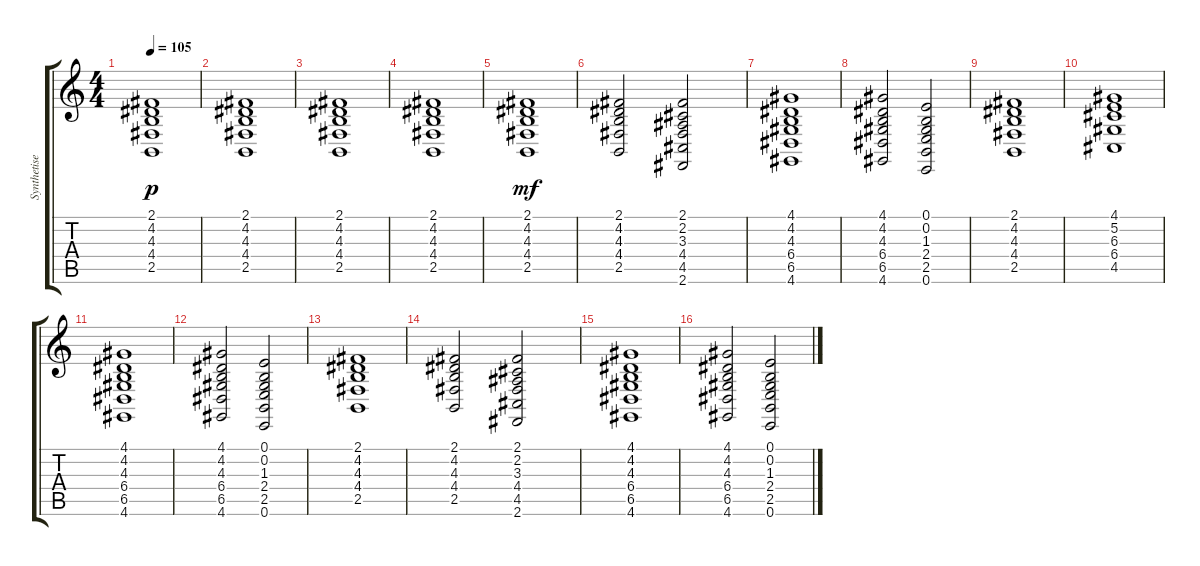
\track ("Synthetiser" "Synthetise") {instrument pad2warm}
\staff {score tabs}
\tuning (E4 B3 G3 D3 A2 E2) {hide}
\ts (4 4)
\tempo 105
\clef g2
\ks c
(2.1 4.2 4.3 4.4 2.5).1{dy p} |
(2.1 4.2 4.3 4.4 2.5).1 |
(2.1 4.2 4.3 4.4 2.5).1 |
(2.1 4.2 4.3 4.4 2.5).1 |
(2.1 4.2 4.3 4.4 2.5).1{dy mf} |
(2.1 4.2 4.3 4.4 2.5).2 (2.1 2.2 3.3 4.4 4.5 2.6).2 |
(4.1 4.2 4.3 6.4 6.5 4.6).1 |
(4.1 4.2 4.3 6.4 6.5 4.6).2 (0.1 0.2 1.3 2.4 2.5 0.6).2 |
(2.1 4.2 4.3 4.4 2.5).1 |
(4.1 5.2 6.3 6.4 4.5).1 |
(4.1 4.2 4.3 6.4 6.5 4.6).1 |
(4.1 4.2 4.3 6.4 6.5 4.6).2 (0.1 0.2 1.3 2.4 2.5 0.6).2 |
(2.1 4.2 4.3 4.4 2.5).1 |
(2.1 4.2 4.3 4.4 2.5).2 (2.1 2.2 3.3 4.4 4.5 2.6).2 |
(4.1 4.2 4.3 6.4 6.5 4.6).1 |
(4.1 4.2 4.3 6.4 6.5 4.6).2 (0.1 0.2 1.3 2.4 2.5 0.6).2
